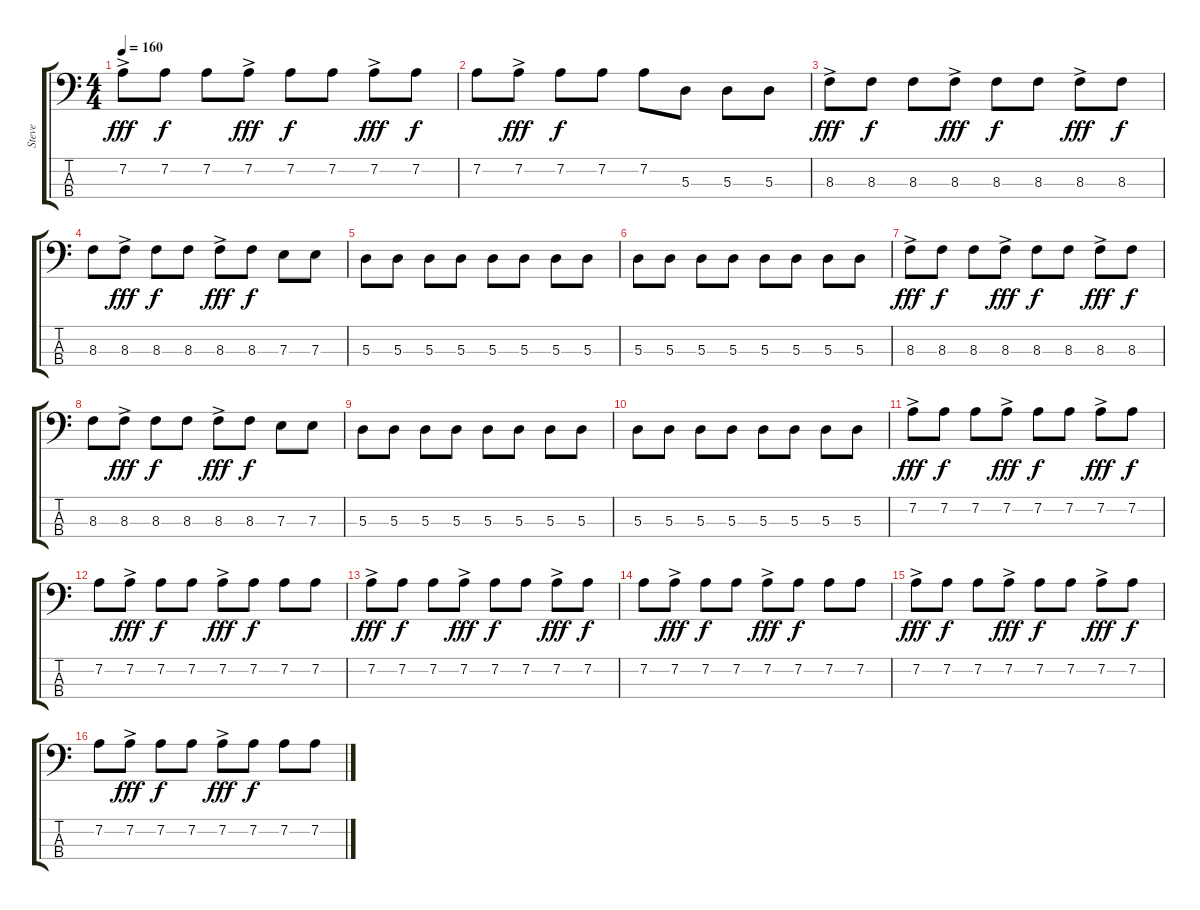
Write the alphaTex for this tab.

\track ("Steve" "Steve") {instrument electricbassfinger}
\staff {score tabs}
\tuning (G2 D2 A1 E1) {hide}
\ts (4 4)
\tempo 160
\clef f4
\ks c
7.2{ac}.8{dy fff} 7.2.8{dy f} 7.2.8 7.2{ac}.8{dy fff} 7.2.8{dy f} 7.2.8 7.2{ac}.8{dy fff} 7.2.8{dy f} |
7.2.8 7.2{ac}.8{dy fff} 7.2.8{dy f} 7.2.8 7.2.8 5.3.8 5.3.8 5.3.8 |
8.3{ac}.8{dy fff} 8.3.8{dy f} 8.3.8 8.3{ac}.8{dy fff} 8.3.8{dy f} 8.3.8 8.3{ac}.8{dy fff} 8.3.8{dy f} |
8.3.8 8.3{ac}.8{dy fff} 8.3.8{dy f} 8.3.8 8.3{ac}.8{dy fff} 8.3.8{dy f} 7.3.8 7.3.8 |
5.3.8 5.3.8 5.3.8 5.3.8 5.3.8 5.3.8 5.3.8 5.3.8 |
5.3.8 5.3.8 5.3.8 5.3.8 5.3.8 5.3.8 5.3.8 5.3.8 |
8.3{ac}.8{dy fff} 8.3.8{dy f} 8.3.8 8.3{ac}.8{dy fff} 8.3.8{dy f} 8.3.8 8.3{ac}.8{dy fff} 8.3.8{dy f} |
8.3.8 8.3{ac}.8{dy fff} 8.3.8{dy f} 8.3.8 8.3{ac}.8{dy fff} 8.3.8{dy f} 7.3.8 7.3.8 |
5.3.8 5.3.8 5.3.8 5.3.8 5.3.8 5.3.8 5.3.8 5.3.8 |
5.3.8 5.3.8 5.3.8 5.3.8 5.3.8 5.3.8 5.3.8 5.3.8 |
7.2{ac}.8{dy fff} 7.2.8{dy f} 7.2.8 7.2{ac}.8{dy fff} 7.2.8{dy f} 7.2.8 7.2{ac}.8{dy fff} 7.2.8{dy f} |
7.2.8 7.2{ac}.8{dy fff} 7.2.8{dy f} 7.2.8 7.2{ac}.8{dy fff} 7.2.8{dy f} 7.2.8 7.2.8 |
7.2{ac}.8{dy fff} 7.2.8{dy f} 7.2.8 7.2{ac}.8{dy fff} 7.2.8{dy f} 7.2.8 7.2{ac}.8{dy fff} 7.2.8{dy f} |
7.2.8 7.2{ac}.8{dy fff} 7.2.8{dy f} 7.2.8 7.2{ac}.8{dy fff} 7.2.8{dy f} 7.2.8 7.2.8 |
7.2{ac}.8{dy fff} 7.2.8{dy f} 7.2.8 7.2{ac}.8{dy fff} 7.2.8{dy f} 7.2.8 7.2{ac}.8{dy fff} 7.2.8{dy f} |
7.2.8 7.2{ac}.8{dy fff} 7.2.8{dy f} 7.2.8 7.2{ac}.8{dy fff} 7.2.8{dy f} 7.2.8 7.2.8
